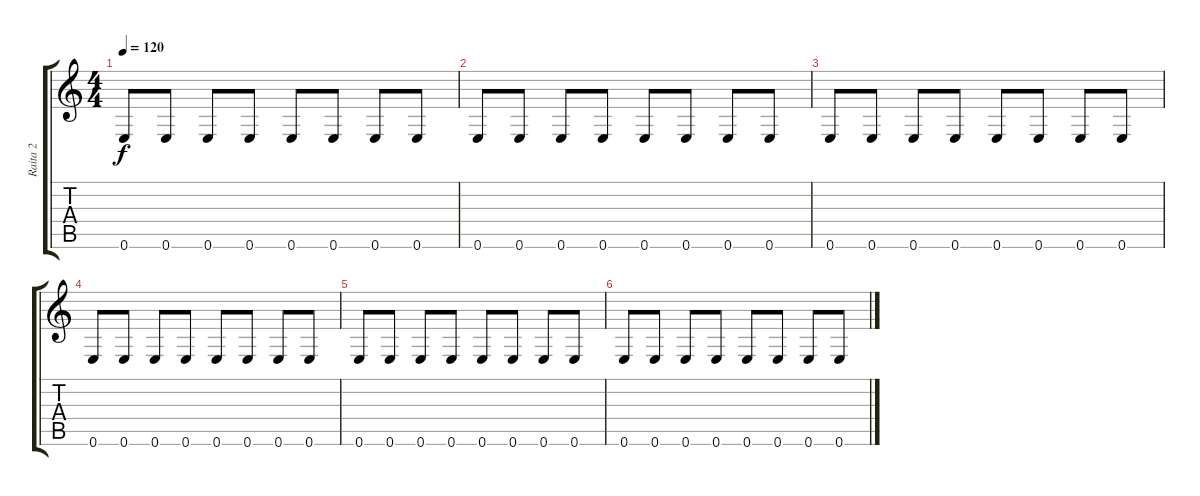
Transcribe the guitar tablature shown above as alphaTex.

\track ("Raita 2" "Raita 2") {instrument acousticguitarsteel}
\staff {score tabs}
\tuning (E4 B3 G3 D3 A2 E2) {hide}
\ts (4 4)
\tempo 120
\clef g2
\ks c
0.6.8{dy f} 0.6.8 0.6.8 0.6.8 0.6.8 0.6.8 0.6.8 0.6.8 |
0.6.8 0.6.8 0.6.8 0.6.8 0.6.8 0.6.8 0.6.8 0.6.8 |
0.6.8 0.6.8 0.6.8 0.6.8 0.6.8 0.6.8 0.6.8 0.6.8 |
0.6.8 0.6.8 0.6.8 0.6.8 0.6.8 0.6.8 0.6.8 0.6.8 |
0.6.8 0.6.8 0.6.8 0.6.8 0.6.8 0.6.8 0.6.8 0.6.8 |
0.6.8 0.6.8 0.6.8 0.6.8 0.6.8 0.6.8 0.6.8 0.6.8
